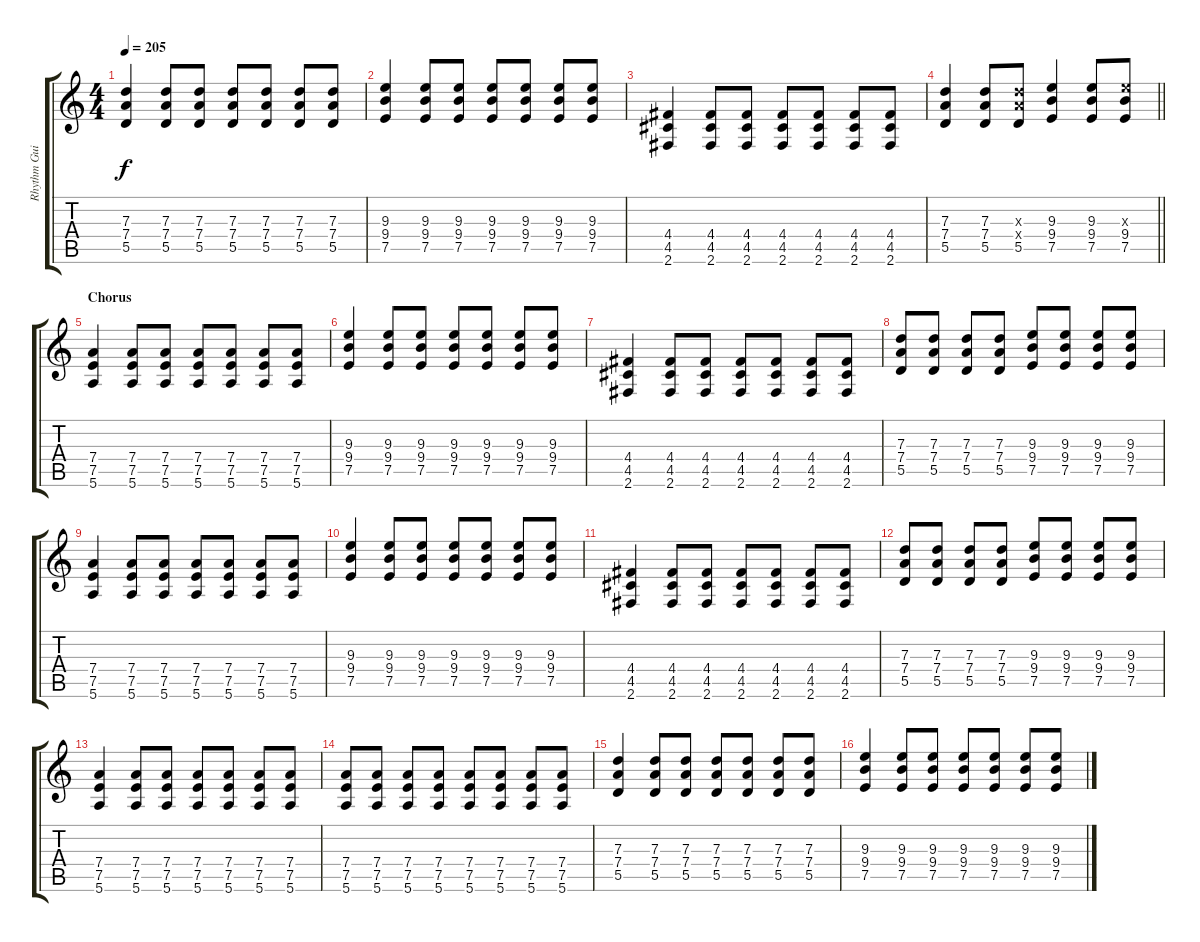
\track ("Rhythm Guitar" "Rhythm Gui") {instrument distortionguitar}
\staff {score tabs}
\tuning (E4 B3 G3 D3 A2 E2) {hide}
\ts (4 4)
\tempo 205
\clef g2
\ks c
(7.3 7.4 5.5).4{dy f} (7.3 7.4 5.5).8 (7.3 7.4 5.5).8 (7.3 7.4 5.5).8 (7.3 7.4 5.5).8 (7.3 7.4 5.5).8 (7.3 7.4 5.5).8 |
(9.3 9.4 7.5).4 (9.3 9.4 7.5).8 (9.3 9.4 7.5).8 (9.3 9.4 7.5).8 (9.3 9.4 7.5).8 (9.3 9.4 7.5).8 (9.3 9.4 7.5).8 |
(4.4 4.5 2.6).4 (4.4 4.5 2.6).8 (4.4 4.5 2.6).8 (4.4 4.5 2.6).8 (4.4 4.5 2.6).8 (4.4 4.5 2.6).8 (4.4 4.5 2.6).8 |
\barLineRight lightlight
(7.3 7.4 5.5).4 (7.3 7.4 5.5).8 (7.3{x} 7.4{x} 5.5).8 (9.3 9.4 7.5).4 (9.3 9.4 7.5).8 (9.3{x} 9.4 7.5).8 |
\section ("" "Chorus")
(7.4 7.5 5.6).4 (7.4 7.5 5.6).8 (7.4 7.5 5.6).8 (7.4 7.5 5.6).8 (7.4 7.5 5.6).8 (7.4 7.5 5.6).8 (7.4 7.5 5.6).8 |
(9.3 9.4 7.5).4 (9.3 9.4 7.5).8 (9.3 9.4 7.5).8 (9.3 9.4 7.5).8 (9.3 9.4 7.5).8 (9.3 9.4 7.5).8 (9.3 9.4 7.5).8 |
(4.4 4.5 2.6).4 (4.4 4.5 2.6).8 (4.4 4.5 2.6).8 (4.4 4.5 2.6).8 (4.4 4.5 2.6).8 (4.4 4.5 2.6).8 (4.4 4.5 2.6).8 |
(7.3 7.4 5.5).8 (7.3 7.4 5.5).8 (7.3 7.4 5.5).8 (7.3 7.4 5.5).8 (9.3 9.4 7.5).8 (9.3 9.4 7.5).8 (9.3 9.4 7.5).8 (9.3 9.4 7.5).8 |
(7.4 7.5 5.6).4 (7.4 7.5 5.6).8 (7.4 7.5 5.6).8 (7.4 7.5 5.6).8 (7.4 7.5 5.6).8 (7.4 7.5 5.6).8 (7.4 7.5 5.6).8 |
(9.3 9.4 7.5).4 (9.3 9.4 7.5).8 (9.3 9.4 7.5).8 (9.3 9.4 7.5).8 (9.3 9.4 7.5).8 (9.3 9.4 7.5).8 (9.3 9.4 7.5).8 |
(4.4 4.5 2.6).4 (4.4 4.5 2.6).8 (4.4 4.5 2.6).8 (4.4 4.5 2.6).8 (4.4 4.5 2.6).8 (4.4 4.5 2.6).8 (4.4 4.5 2.6).8 |
(7.3 7.4 5.5).8 (7.3 7.4 5.5).8 (7.3 7.4 5.5).8 (7.3 7.4 5.5).8 (9.3 9.4 7.5).8 (9.3 9.4 7.5).8 (9.3 9.4 7.5).8 (9.3 9.4 7.5).8 |
(7.4 7.5 5.6).4 (7.4 7.5 5.6).8 (7.4 7.5 5.6).8 (7.4 7.5 5.6).8 (7.4 7.5 5.6).8 (7.4 7.5 5.6).8 (7.4 7.5 5.6).8 |
(7.4 7.5 5.6).8 (7.4 7.5 5.6).8 (7.4 7.5 5.6).8 (7.4 7.5 5.6).8 (7.4 7.5 5.6).8 (7.4 7.5 5.6).8 (7.4 7.5 5.6).8 (7.4 7.5 5.6).8 |
(7.3 7.4 5.5).4 (7.3 7.4 5.5).8 (7.3 7.4 5.5).8 (7.3 7.4 5.5).8 (7.3 7.4 5.5).8 (7.3 7.4 5.5).8 (7.3 7.4 5.5).8 |
(9.3 9.4 7.5).4 (9.3 9.4 7.5).8 (9.3 9.4 7.5).8 (9.3 9.4 7.5).8 (9.3 9.4 7.5).8 (9.3 9.4 7.5).8 (9.3 9.4 7.5).8
